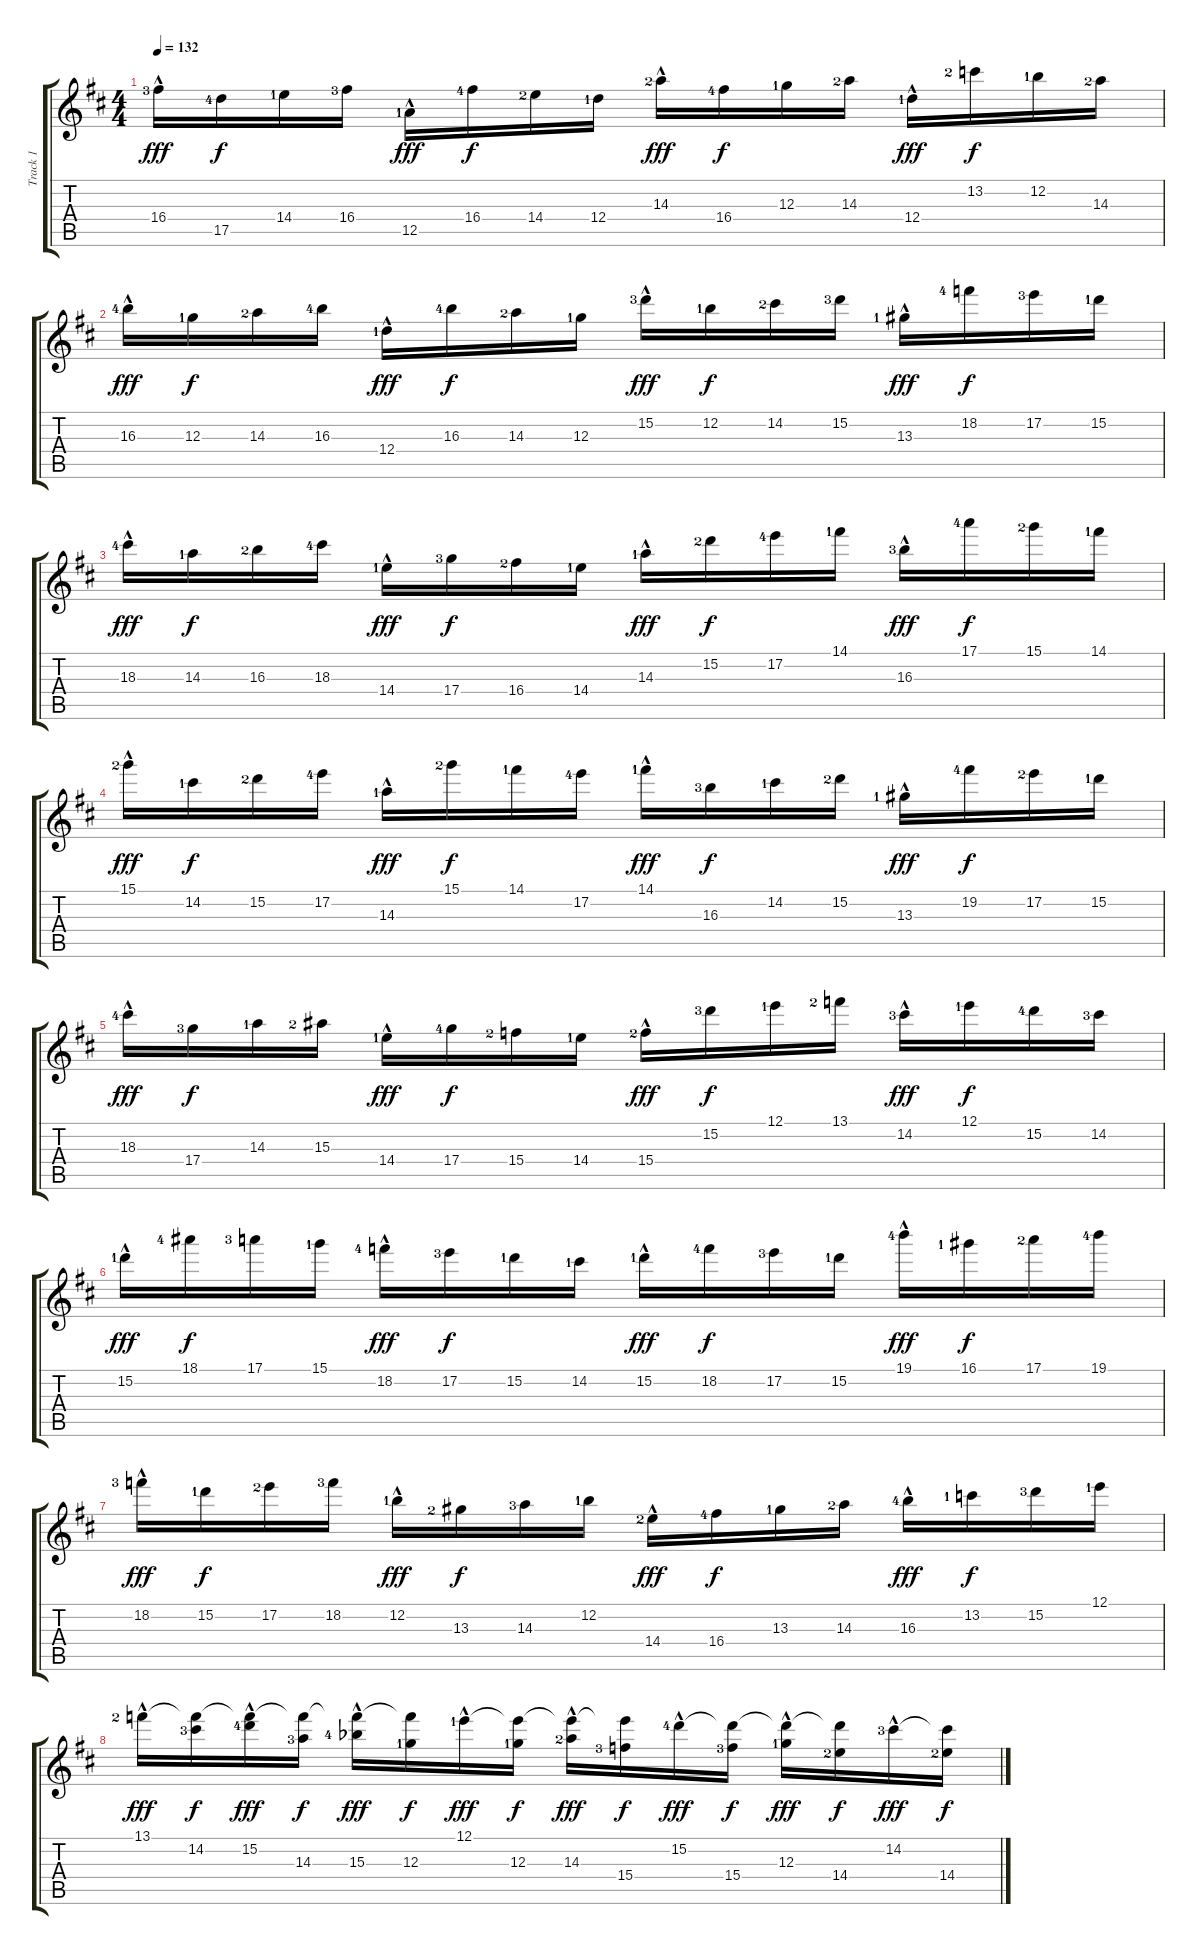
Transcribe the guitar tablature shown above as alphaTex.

\track ("Track 1" "Track 1") {instrument acousticguitarsteel}
\staff {score tabs}
\tuning (E4 B3 G3 D3 A2 E2) {hide}
\ts (4 4)
\tempo 132
\clef g2
\ks d
16.4{hac lf 4}.16{dy fff} 17.5{lf 5}.16{dy f} 14.4{lf 2}.16 16.4{lf 4}.16 12.5{hac lf 2}.16{dy fff} 16.4{lf 5}.16{dy f} 14.4{lf 3}.16 12.4{lf 2}.16 14.3{hac lf 3}.16{dy fff} 16.4{lf 5}.16{dy f} 12.3{lf 2}.16 14.3{lf 3}.16 12.4{hac lf 2}.16{dy fff} 13.2{lf 3}.16{dy f} 12.2{lf 2}.16 14.3{lf 3}.16 |
16.3{hac lf 5}.16{dy fff} 12.3{lf 2}.16{dy f} 14.3{lf 3}.16 16.3{lf 5}.16 12.4{hac lf 2}.16{dy fff} 16.3{lf 5}.16{dy f} 14.3{lf 3}.16 12.3{lf 2}.16 15.2{hac lf 4}.16{dy fff} 12.2{lf 2}.16{dy f} 14.2{lf 3}.16 15.2{lf 4}.16 13.3{hac lf 2}.16{dy fff} 18.2{lf 5}.16{dy f} 17.2{lf 4}.16 15.2{lf 2}.16 |
18.3{hac lf 5}.16{dy fff} 14.3{lf 2}.16{dy f} 16.3{lf 3}.16 18.3{lf 5}.16 14.4{hac lf 2}.16{dy fff} 17.4{lf 4}.16{dy f} 16.4{lf 3}.16 14.4{lf 2}.16 14.3{hac lf 2}.16{dy fff} 15.2{lf 3}.16{dy f} 17.2{lf 5}.16 14.1{lf 2}.16 16.3{hac lf 4}.16{dy fff} 17.1{lf 5}.16{dy f} 15.1{lf 3}.16 14.1{lf 2}.16 |
15.1{hac lf 3}.16{dy fff} 14.2{lf 2}.16{dy f} 15.2{lf 3}.16 17.2{lf 5}.16 14.3{hac lf 2}.16{dy fff} 15.1{lf 3}.16{dy f} 14.1{lf 2}.16 17.2{lf 5}.16 14.1{hac lf 2}.16{dy fff} 16.3{lf 4}.16{dy f} 14.2{lf 2}.16 15.2{lf 3}.16 13.3{hac lf 2}.16{dy fff} 19.2{lf 5}.16{dy f} 17.2{lf 3}.16 15.2{lf 2}.16 |
18.3{hac lf 5}.16{dy fff} 17.4{lf 4}.16{dy f} 14.3{lf 2}.16 15.3{lf 3}.16 14.4{hac lf 2}.16{dy fff} 17.4{lf 5}.16{dy f} 15.4{lf 3}.16 14.4{lf 2}.16 15.4{hac lf 3}.16{dy fff} 15.2{lf 4}.16{dy f} 12.1{lf 2}.16 13.1{lf 3}.16 14.2{hac lf 4}.16{dy fff} 12.1{lf 2}.16{dy f} 15.2{lf 5}.16 14.2{lf 4}.16 |
15.2{hac lf 2}.16{dy fff} 18.1{lf 5}.16{dy f} 17.1{lf 4}.16 15.1{lf 2}.16 18.2{hac lf 5}.16{dy fff} 17.2{lf 4}.16{dy f} 15.2{lf 2}.16 14.2{lf 2}.16 15.2{hac lf 2}.16{dy fff} 18.2{lf 5}.16{dy f} 17.2{lf 4}.16 15.2{lf 2}.16 19.1{hac lf 5}.16{dy fff} 16.1{lf 2}.16{dy f} 17.1{lf 3}.16 19.1{lf 5}.16 |
18.2{hac lf 4}.16{dy fff} 15.2{lf 2}.16{dy f} 17.2{lf 3}.16 18.2{lf 4}.16 12.2{hac lf 2}.16{dy fff} 13.3{lf 3}.16{dy f} 14.3{lf 4}.16 12.2{lf 2}.16 14.4{hac lf 3}.16{dy fff} 16.4{lf 5}.16{dy f} 13.3{lf 2}.16 14.3{lf 3}.16 16.3{hac lf 5}.16{dy fff} 13.2{lf 2}.16{dy f} 15.2{lf 4}.16 12.1{lf 2}.16 |
13.1{hac lf 3}.16{dy fff} (13.1{t} 14.2{lf 4}).16{dy f} (13.1{t} 15.2{hac lf 5}).16{dy fff} (13.1{t} 14.3{lf 4}).16{dy f} (13.1{t} 15.3{hac lf 5 acc b}).16{dy fff} (13.1{t} 12.3{lf 2}).16{dy f} 12.1{hac lf 2}.16{dy fff} (12.1{t} 12.3{lf 2}).16{dy f} (12.1{t} 14.3{hac lf 3}).16{dy fff} (12.1{t} 15.4{lf 4}).16{dy f} 15.2{hac lf 5}.16{dy fff} (15.2{t} 15.4{lf 4}).16{dy f} (15.2{t} 12.3{hac lf 2}).16{dy fff} (15.2{t} 14.4{lf 3}).16{dy f} 14.2{hac lf 4}.16{dy fff} (14.2{t} 14.4{lf 3}).16{dy f}
